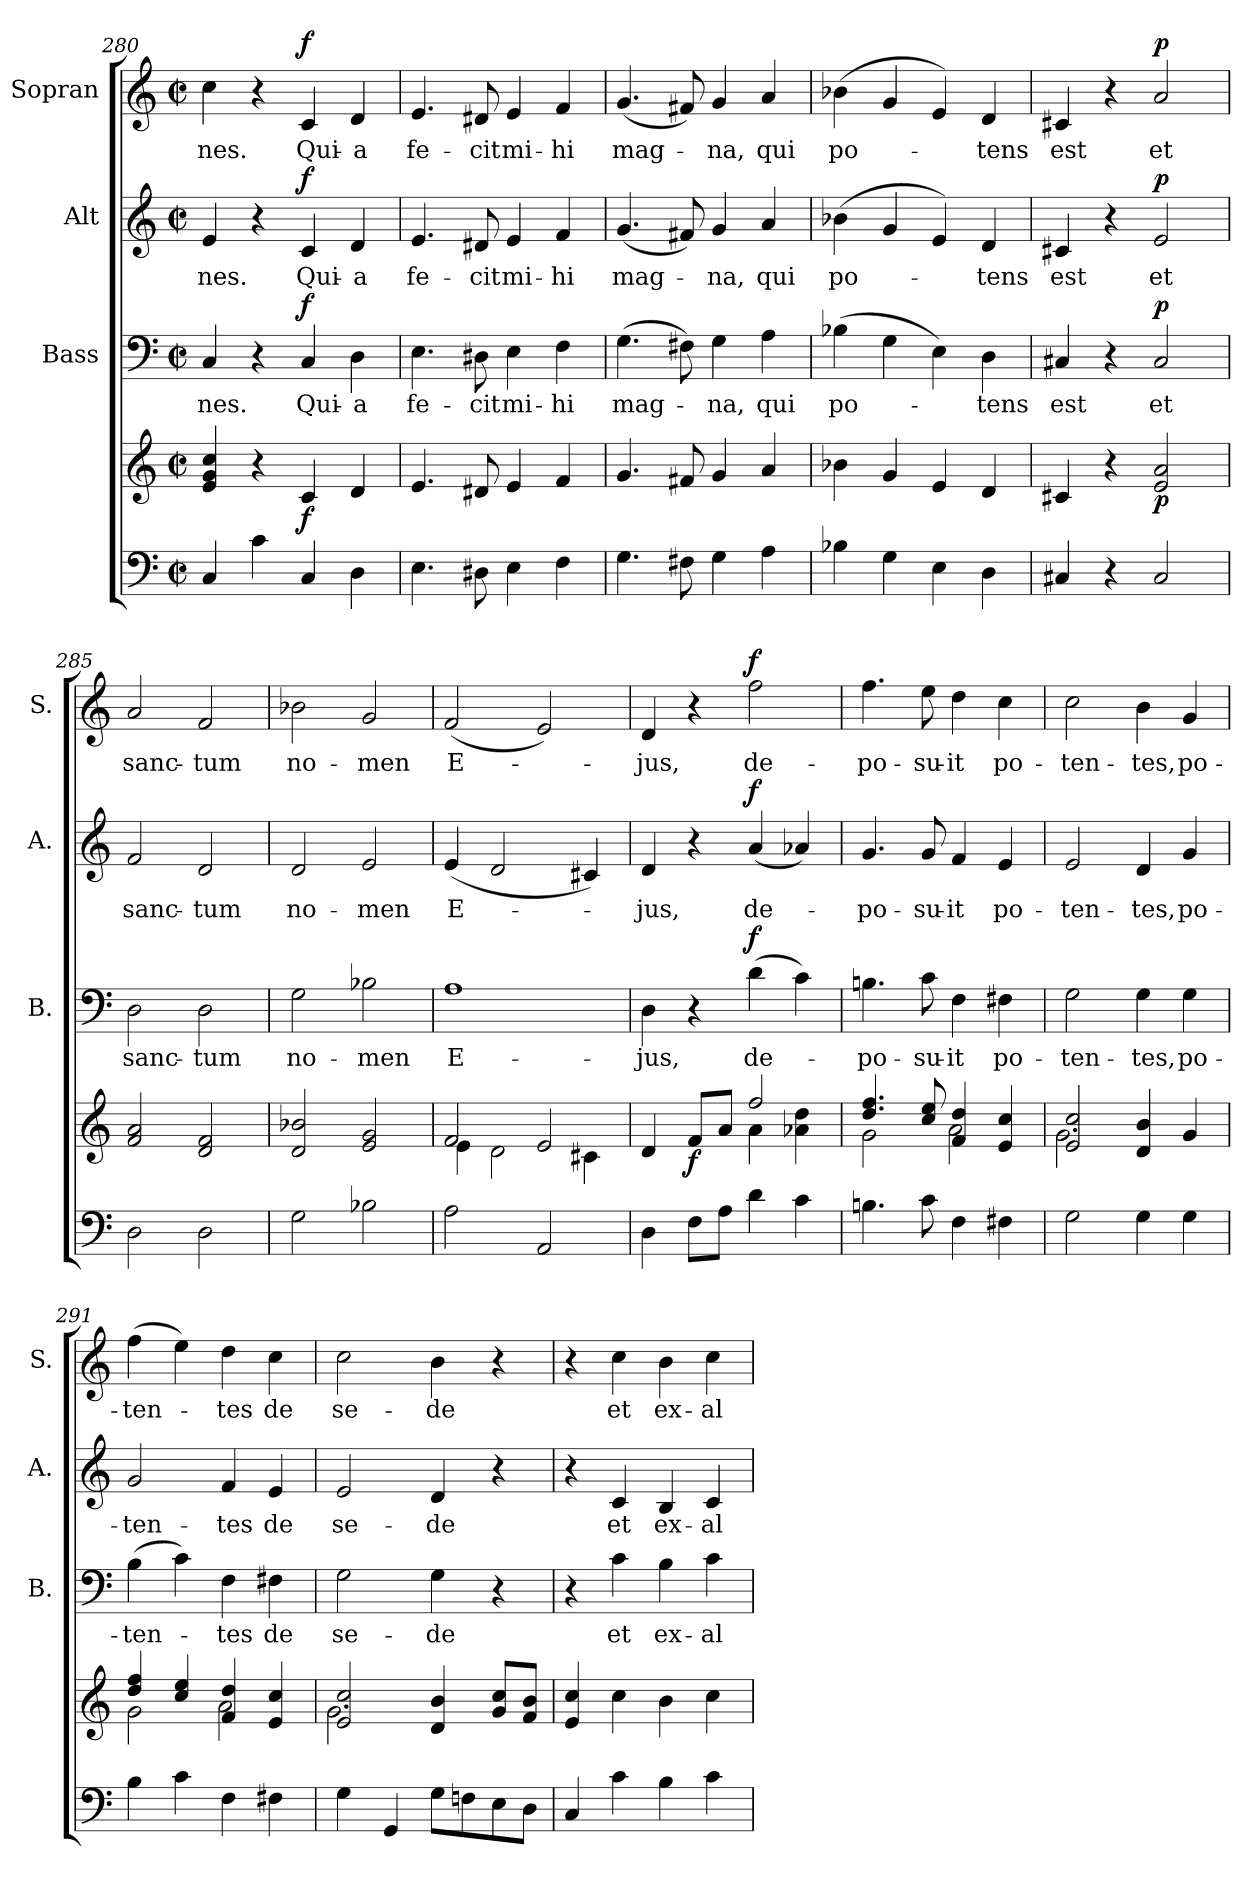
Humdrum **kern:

**kern	**kern	**dynam	**kern	**text	**dynam	**kern	**text	**dynam	**kern	**text	**dynam
*part4	*part4	*part4	*part3	*part3	*part3	*part2	*part2	*part2	*part1	*part1	*part1
*staff5	*staff4	*staff4/5	*staff3	*staff3	*staff3	*staff2	*staff2	*staff2	*staff1	*staff1	*staff1
*	*	*	*I"Bass	*	*	*I"Alt	*	*	*I"Sopran	*	*
*	*	*	*I'B.	*	*	*I'A.	*	*	*I'S.	*	*
*clefF4	*clefG2	*	*clefF4	*	*	*clefG2	*	*	*clefG2	*	*
*k[]	*k[]	*	*k[]	*	*	*k[]	*	*	*k[]	*	*
*C:	*C:	*	*C:	*	*	*C:	*	*	*C:	*	*
*M2/2	*M2/2	*	*M2/2	*	*	*M2/2	*	*	*M2/2	*	*
*met(c|)	*met(c|)	*	*met(c|)	*	*	*met(c|)	*	*	*met(c|)	*	*
=280	=280	=280	=280	=280	=280	=280	=280	=280	=280	=280	=280
!	!	!	!	!LO:LY:b	!	!	!LO:LY:b	!	!	!LO:LY:b	!
4C/	4e/ 4g/ 4cc/	.	4C/	-nes.	.	4e/	-nes.	.	4cc\	-nes.	.
4c\	4r	.	4r	.	.	4r	.	.	4r	.	.
!	!	!LO:DY:b	!	!LO:LY:b	!LO:DY:a	!	!LO:LY:b	!LO:DY:a	!	!LO:LY:b	!LO:DY:a
4C/	4c/	f	4C/	Qui-	f	4c/	Qui-	f	4c/	Qui-	f
!	!	!	!	!LO:LY:b	!	!	!LO:LY:b	!	!	!LO:LY:b	!
4D\	4d/	.	4D\	-a	.	4d/	-a	.	4d/	-a	.
!!LO:PB:g=z
=281	=281	=281	=281	=281	=281	=281	=281	=281	=281	=281	=281
!	!	!	!	!LO:LY:b	!	!	!LO:LY:b	!	!	!LO:LY:b	!
4.E\	4.e/	.	4.E\	fe-	.	4.e/	fe-	.	4.e/	fe-	.
!	!	!	!	!LO:LY:b	!	!	!LO:LY:b	!	!	!LO:LY:b	!
8D#X\	8d#X/	.	8D#X\	-cit	.	8d#X/	-cit	.	8d#X/	-cit	.
!	!	!	!	!LO:LY:b	!	!	!LO:LY:b	!	!	!LO:LY:b	!
4E\	4e/	.	4E\	mi-	.	4e/	mi-	.	4e/	mi-	.
!	!	!	!	!LO:LY:b	!	!	!LO:LY:b	!	!	!LO:LY:b	!
4F\	4f/	.	4F\	-hi	.	4f/	-hi	.	4f/	-hi	.
=282	=282	=282	=282	=282	=282	=282	=282	=282	=282	=282	=282
!	!	!	!	!LO:LY:b	!	!	!LO:LY:b	!	!	!LO:LY:b	!
4.G\	4.g/	.	(>4.G\	mag-	.	(<4.g/	mag-	.	(<4.g/	mag-	.
8F#X\	8f#X/	.	8F#X\)	.	.	8f#X/)	.	.	8f#X/)	.	.
!	!	!	!	!LO:LY:b	!	!	!LO:LY:b	!	!	!LO:LY:b	!
4G\	4g/	.	4G\	-na,	.	4g/	-na,	.	4g/	-na,	.
!	!	!	!	!LO:LY:b	!	!	!LO:LY:b	!	!	!LO:LY:b	!
4A\	4a/	.	4A\	qui	.	4a/	qui	.	4a/	qui	.
=283	=283	=283	=283	=283	=283	=283	=283	=283	=283	=283	=283
!	!	!	!	!LO:LY:b	!	!	!LO:LY:b	!	!	!LO:LY:b	!
4B-X\	4b-X\	.	(>4B-X\	po-	.	(>4b-X\	po-	.	(>4b-X\	po-	.
4G\	4g/	.	4G\	.	.	4g/	.	.	4g/	.	.
4E\	4e/	.	4E\)	.	.	4e/)	.	.	4e/)	.	.
!	!	!	!	!LO:LY:b	!	!	!LO:LY:b	!	!	!LO:LY:b	!
4D\	4d/	.	4D\	-tens	.	4d/	-tens	.	4d/	-tens	.
=284	=284	=284	=284	=284	=284	=284	=284	=284	=284	=284	=284
!	!	!	!	!LO:LY:b	!	!	!LO:LY:b	!	!	!LO:LY:b	!
4C#X/	4c#X/	.	4C#X/	est	.	4c#X/	est	.	4c#X/	est	.
4r	4r	.	4r	.	.	4r	.	.	4r	.	.
!	!	!LO:DY:b	!	!LO:LY:b	!LO:DY:a	!	!LO:LY:b	!LO:DY:a	!	!LO:LY:b	!LO:DY:a
2C#/	2e/ 2a/	p	2C#/	et	p	2e/	et	p	2a/	et	p
=285	=285	=285	=285	=285	=285	=285	=285	=285	=285	=285	=285
!	!	!	!	!LO:LY:b	!	!	!LO:LY:b	!	!	!LO:LY:b	!
2D\	2f/ 2a/	.	2D\	sanc-	.	2f/	sanc-	.	2a/	sanc-	.
!	!	!	!	!LO:LY:b	!	!	!LO:LY:b	!	!	!LO:LY:b	!
2D\	2d/ 2f/	.	2D\	-tum	.	2d/	-tum	.	2f/	-tum	.
=286	=286	=286	=286	=286	=286	=286	=286	=286	=286	=286	=286
!	!	!	!	!LO:LY:b	!	!	!LO:LY:b	!	!	!LO:LY:b	!
2G\	2d/ 2b-X/	.	2G\	no-	.	2d/	no-	.	2b-X\	no-	.
!	!	!	!	!LO:LY:b	!	!	!LO:LY:b	!	!	!LO:LY:b	!
2B-X\	2e/ 2g/	.	2B-X\	-men	.	2e/	-men	.	2g/	-men	.
=287	=287	=287	=287	=287	=287	=287	=287	=287	=287	=287	=287
*	*^	*	*	*	*	*	*	*	*	*	*
!	!	!	!	!	!LO:LY:b	!	!	!LO:LY:b	!	!	!LO:LY:b	!
2A\	2f/	4e\	.	1A	E-	.	(<4e/	E-	.	(<2f/	E-	.
.	.	2d\	.	.	.	.	2d/	.	.	.	.	.
2AA/	2e/	.	.	.	.	.	.	.	.	2e/)	.	.
.	.	4c#X\	.	.	.	.	4c#X/)	.	.	.	.	.
!!LO:LB:g=z
=288	=288	=288	=288	=288	=288	=288	=288	=288	=288	=288	=288	=288
!	!	!	!	!	!LO:LY:b	!	!	!LO:LY:b	!	!	!LO:LY:b	!
4D\	4d/	2ryy	.	4D\	-jus,	.	4d/	-jus,	.	4d/	-jus,	.
!	!	!	!LO:DY:b	!	!	!	!	!	!	!	!	!
8F\L	8f/L	.	f	4r	.	.	4r	.	.	4r	.	.
8A\J	8a/J	.	.	.	.	.	.	.	.	.	.	.
!	!	!	!	!	!LO:LY:b	!LO:DY:a	!	!LO:LY:b	!LO:DY:a	!	!LO:LY:b	!LO:DY:a
4d\	2ff/	4a\	.	(>4d\	de-	f	(<4a/	de-	f	2ff\	de-	f
4c\	.	4a-X\ 4dd\	.	4c\)	.	.	4a-X/)	.	.	.	.	.
=289	=289	=289	=289	=289	=289	=289	=289	=289	=289	=289	=289	=289
!	!	!	!	!	!LO:LY:b	!	!	!LO:LY:b	!	!	!LO:LY:b	!
4.Bn\	4.dd/ 4.ff/	2g\	.	4.Bn\	-po-	.	4.g/	-po-	.	4.ff\	-po-	.
!	!	!	!	!	!LO:LY:b	!	!	!LO:LY:b	!	!	!LO:LY:b	!
8c\	8cc/ 8ee/	.	.	8c\	-su-	.	8g/	-su-	.	8ee\	-su-	.
!	!	!	!	!	!LO:LY:b	!	!	!LO:LY:b	!	!	!LO:LY:b	!
4F\	4f/ 4dd/	2a\	.	4F\	-it	.	4f/	-it	.	4dd\	-it	.
!	!	!	!	!	!LO:LY:b	!	!	!LO:LY:b	!	!	!LO:LY:b	!
4F#X\	4e/ 4cc/	.	.	4F#X\	po-	.	4e/	po-	.	4cc\	po-	.
=290	=290	=290	=290	=290	=290	=290	=290	=290	=290	=290	=290	=290
!	!	!	!	!	!LO:LY:b	!	!	!LO:LY:b	!	!	!LO:LY:b	!
2G\	2e/ 2cc/	2.g\	.	2G\	-ten-	.	2e/	-ten-	.	2cc\	-ten-	.
!	!	!	!	!	!LO:LY:b	!	!	!LO:LY:b	!	!	!LO:LY:b	!
4G\	4d/ 4b/	.	.	4G\	-tes,	.	4d/	-tes,	.	4b\	-tes,	.
!	!	!	!	!	!LO:LY:b	!	!	!LO:LY:b	!	!	!LO:LY:b	!
4G\	4g/	4ryy	.	4G\	po-	.	4g/	po-	.	4g/	po-	.
=291	=291	=291	=291	=291	=291	=291	=291	=291	=291	=291	=291	=291
!	!	!	!	!	!LO:LY:b	!	!	!LO:LY:b	!	!	!LO:LY:b	!
4B\	4dd/ 4ff/	2g\	.	(>4B\	-ten-	.	2g/	-ten-	.	(>4ff\	-ten-	.
4c\	4cc/ 4ee/	.	.	4c\)	.	.	.	.	.	4ee\)	.	.
!	!	!	!	!	!LO:LY:b	!	!	!LO:LY:b	!	!	!LO:LY:b	!
4F\	4f/ 4dd/	2a\	.	4F\	-tes	.	4f/	-tes	.	4dd\	-tes	.
!	!	!	!	!	!LO:LY:b	!	!	!LO:LY:b	!	!	!LO:LY:b	!
4F#X\	4e/ 4cc/	.	.	4F#X\	de	.	4e/	de	.	4cc\	de	.
=292	=292	=292	=292	=292	=292	=292	=292	=292	=292	=292	=292	=292
!	!	!	!	!	!LO:LY:b	!	!	!LO:LY:b	!	!	!LO:LY:b	!
4G\	2e/ 2cc/	2.g\	.	2G\	se-	.	2e/	se-	.	2cc\	se-	.
4GG/	.	.	.	.	.	.	.	.	.	.	.	.
!	!	!	!	!	!LO:LY:b	!	!	!LO:LY:b	!	!	!LO:LY:b	!
8G\L	4d/ 4b/	.	.	4G\	-de	.	4d/	-de	.	4b\	-de	.
8Fn\	.	.	.	.	.	.	.	.	.	.	.	.
8E\	8g/ 8cc/L	4ryy	.	4r	.	.	4r	.	.	4r	.	.
8D\J	8f/ 8b/J	.	.	.	.	.	.	.	.	.	.	.
*	*v	*v	*	*	*	*	*	*	*	*	*	*
=293	=293	=293	=293	=293	=293	=293	=293	=293	=293	=293	=293
4C/	4e/ 4cc/	.	4r	.	.	4r	.	.	4r	.	.
!	!	!	!	!LO:LY:b	!	!	!LO:LY:b	!	!	!LO:LY:b	!
4c\	4cc\	.	4c\	et	.	4c/	et	.	4cc\	et	.
!	!	!	!	!LO:LY:b	!	!	!LO:LY:b	!	!	!LO:LY:b	!
4B\	4b\	.	4B\	ex-	.	4B/	ex-	.	4b\	ex-	.
!	!	!	!	!LO:LY:b	!	!	!LO:LY:b	!	!	!LO:LY:b	!
4c\	4cc\	.	4c\	-al-	.	4c/	-al-	.	4cc\	-al-	.
=	=	=	=	=	=	=	=	=	=	=	=
*-	*-	*-	*-	*-	*-	*-	*-	*-	*-	*-	*-
